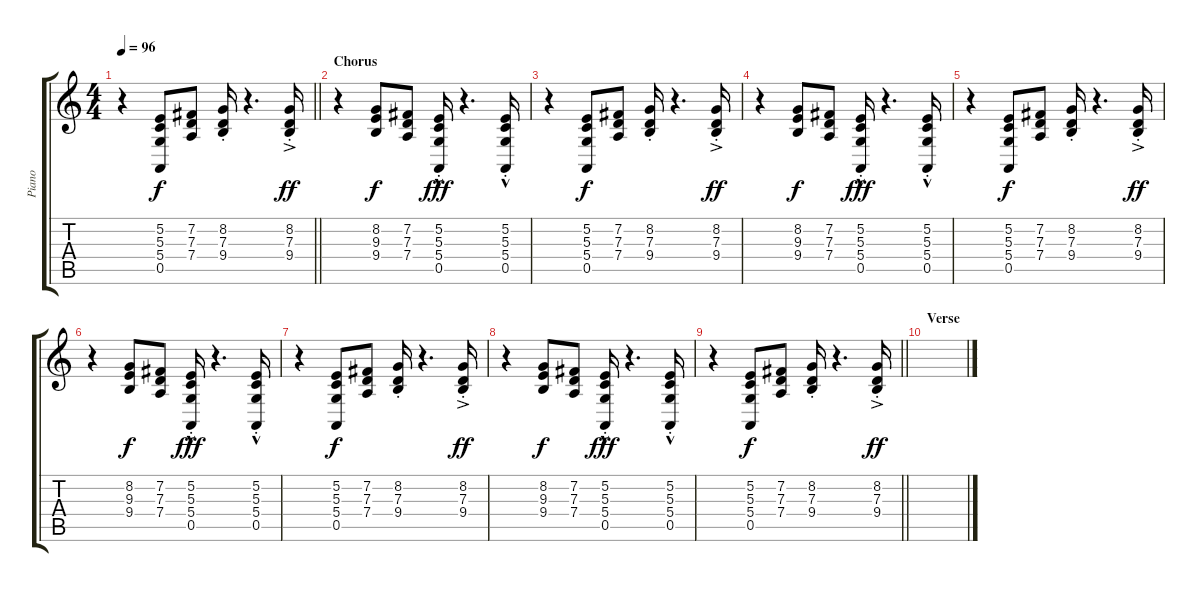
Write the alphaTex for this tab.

\track ("Piano" "Piano") {instrument acousticgrandpiano}
\staff {score tabs}
\tuning (E4 B3 G3 D3 A2 E2) {hide}
\ts (4 4)
\tempo 96
\clef g2
\barLineRight lightlight
\ks c
r.4{dy fff} (5.2 5.3 5.4 0.5).8{dy f} (7.2 7.3 7.4).8 (8.2{st} 7.3{st} 9.4{st}).16 r.4{d} (8.2{ac st} 7.3{ac st} 9.4{ac st}).16{dy ff} |
\section ("" "Chorus")
r.4 (8.2 9.3 9.4).8{dy f} (7.2 7.3 7.4).8 (5.2{hac st} 5.3{hac st} 5.4{hac st} 0.5{hac st}).16{dy fff} r.4{d} (5.2{hac st} 5.3{hac st} 5.4{hac st} 0.5{hac st}).16 |
r.4 (5.2 5.3 5.4 0.5).8{dy f} (7.2 7.3 7.4).8 (8.2{st} 7.3{st} 9.4{st}).16 r.4{d} (8.2{ac st} 7.3{ac st} 9.4{ac st}).16{dy ff} |
r.4 (8.2 9.3 9.4).8{dy f} (7.2 7.3 7.4).8 (5.2{hac st} 5.3{hac st} 5.4{hac st} 0.5{hac st}).16{dy fff} r.4{d} (5.2{hac st} 5.3{hac st} 5.4{hac st} 0.5{hac st}).16 |
r.4 (5.2 5.3 5.4 0.5).8{dy f} (7.2 7.3 7.4).8 (8.2{st} 7.3{st} 9.4{st}).16 r.4{d} (8.2{ac st} 7.3{ac st} 9.4{ac st}).16{dy ff} |
r.4 (8.2 9.3 9.4).8{dy f} (7.2 7.3 7.4).8 (5.2{hac st} 5.3{hac st} 5.4{hac st} 0.5{hac st}).16{dy fff} r.4{d} (5.2{hac st} 5.3{hac st} 5.4{hac st} 0.5{hac st}).16 |
r.4 (5.2 5.3 5.4 0.5).8{dy f} (7.2 7.3 7.4).8 (8.2{st} 7.3{st} 9.4{st}).16 r.4{d} (8.2{ac st} 7.3{ac st} 9.4{ac st}).16{dy ff} |
r.4 (8.2 9.3 9.4).8{dy f} (7.2 7.3 7.4).8 (5.2{hac st} 5.3{hac st} 5.4{hac st} 0.5{hac st}).16{dy fff} r.4{d} (5.2{hac st} 5.3{hac st} 5.4{hac st} 0.5{hac st}).16 |
\barLineRight lightlight
r.4 (5.2 5.3 5.4 0.5).8{dy f} (7.2 7.3 7.4).8 (8.2{st} 7.3{st} 9.4{st}).16 r.4{d} (8.2{ac st} 7.3{ac st} 9.4{ac st}).16{dy ff} |
\section ("" "Verse")
